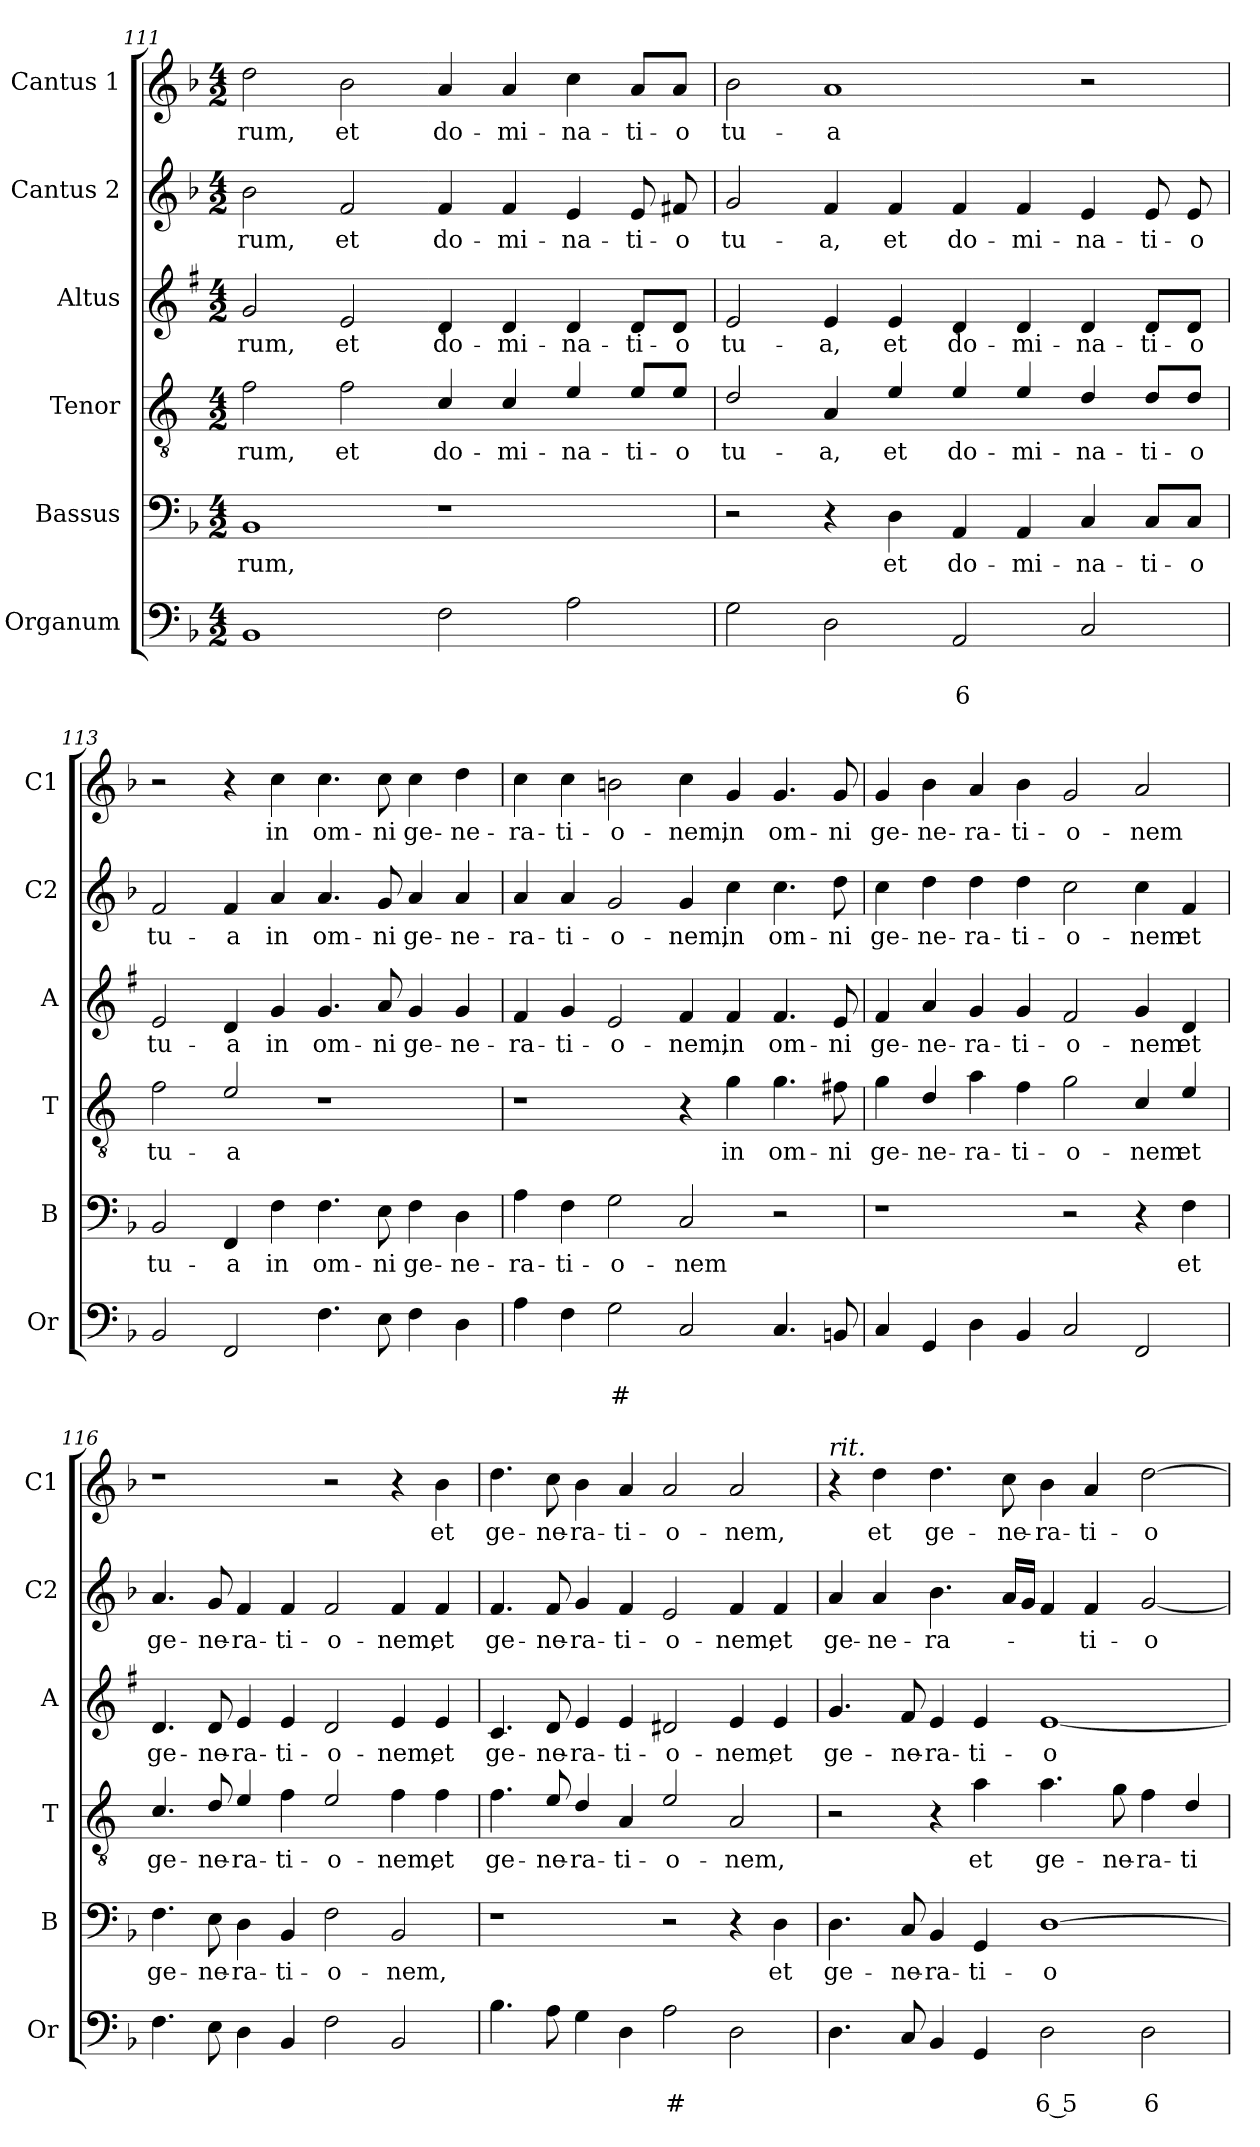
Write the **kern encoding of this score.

**kern	**text	**text	**kern	**text	**kern	**text	**kern	**text	**kern	**text	**kern	**text
*part6	*part6	*part6	*part5	*part5	*part4	*part4	*part3	*part3	*part2	*part2	*part1	*part1
*staff6	*staff6	*staff6	*staff5	*staff5	*staff4	*staff4	*staff3	*staff3	*staff2	*staff2	*staff1	*staff1
*I"Organum	*	*	*I"Bassus	*	*I"Tenor	*	*I"Altus	*	*I"Cantus 2	*	*I"Cantus 1	*
*I'Or	*	*	*I'B	*	*I'T	*	*I'A	*	*I'C2	*	*I'C1	*
*clefF4	*	*	*clefF4	*	*clefGv2	*	*clefG2	*	*clefG2	*	*clefG2	*
*	*	*	*	*	*ITrd4c7	*	*ITrd1c2	*	*	*	*	*
*k[b-]	*	*	*k[b-]	*	*k[b-]	*	*k[b-]	*	*k[b-]	*	*k[b-]	*
*F:	*	*	*F:	*	*F:	*	*F:	*	*F:	*	*F:	*
*M4/2	*	*	*M4/2	*	*M4/2	*	*M4/2	*	*M4/2	*	*M4/2	*
=111	=111	=111	=111	=111	=111	=111	=111	=111	=111	=111	=111	=111
!	!	!	!	!LO:LY:b	!	!LO:LY:b	!	!LO:LY:b	!	!LO:LY:b	!	!LO:LY:b
1BB-	.	.	1BB-	-rum,	2B-\	-rum,	2f/	-rum,	2b-\	-rum,	2dd\	-rum,
!	!	!	!	!	!	!LO:LY:b	!	!LO:LY:b	!	!LO:LY:b	!	!LO:LY:b
.	.	.	.	.	2B-\	et	2d/	et	2f/	et	2b-\	et
!	!	!	!	!	!	!LO:LY:b	!	!LO:LY:b	!	!LO:LY:b	!	!LO:LY:b
2F\	.	.	1r	.	4F/	do-	4c/	do-	4f/	do-	4a/	do-
!	!	!	!	!	!	!LO:LY:b	!	!LO:LY:b	!	!LO:LY:b	!	!LO:LY:b
.	.	.	.	.	4F/	-mi-	4c/	-mi-	4f/	-mi-	4a/	-mi-
!	!	!	!	!	!	!LO:LY:b	!	!LO:LY:b	!	!LO:LY:b	!	!LO:LY:b
2A\	.	.	.	.	4A/	-na-	4c/	-na-	4e/	-na-	4cc\	-na-
!	!	!	!	!	!	!LO:LY:b	!	!LO:LY:b	!	!LO:LY:b	!	!LO:LY:b
.	.	.	.	.	8A/L	-ti-	8c/L	-ti-	8e/	-ti-	8a/L	-ti-
!	!	!	!	!	!	!LO:LY:b	!	!LO:LY:b	!	!LO:LY:b	!	!LO:LY:b
.	.	.	.	.	8A/J	-o	8c/J	-o	8f#X/	-o	8a/J	-o
=112	=112	=112	=112	=112	=112	=112	=112	=112	=112	=112	=112	=112
!	!	!	!	!	!	!LO:LY:b	!	!LO:LY:b	!	!LO:LY:b	!	!LO:LY:b
2G\	.	.	2r	.	2G/	tu-	2d/	tu-	2g/	tu-	2b-\	tu-
!	!	!	!	!	!	!LO:LY:b	!	!LO:LY:b	!	!LO:LY:b	!	!LO:LY:b
2D\	.	.	4r	.	4D/	-a,	4d/	-a,	4f/	-a,	1a	-a
!	!	!	!	!LO:LY:b	!	!LO:LY:b	!	!LO:LY:b	!	!LO:LY:b	!	!
.	.	.	4D\	et	4A/	et	4d/	et	4f/	et	.	.
!	!	!LO:LY:b	!	!LO:LY:b	!	!LO:LY:b	!	!LO:LY:b	!	!LO:LY:b	!	!
2AA/	.	6	4AA/	do-	4A/	do-	4c/	do-	4f/	do-	.	.
!	!	!	!	!LO:LY:b	!	!LO:LY:b	!	!LO:LY:b	!	!LO:LY:b	!	!
.	.	.	4AA/	-mi-	4A/	-mi-	4c/	-mi-	4f/	-mi-	.	.
!	!	!	!	!LO:LY:b	!	!LO:LY:b	!	!LO:LY:b	!	!LO:LY:b	!	!
2C/	.	.	4C/	-na-	4G/	-na-	4c/	-na-	4e/	-na-	2r	.
!	!	!	!	!LO:LY:b	!	!LO:LY:b	!	!LO:LY:b	!	!LO:LY:b	!	!
.	.	.	8C/L	-ti-	8G/L	-ti-	8c/L	-ti-	8e/	-ti-	.	.
!	!	!	!	!LO:LY:b	!	!LO:LY:b	!	!LO:LY:b	!	!LO:LY:b	!	!
.	.	.	8C/J	-o	8G/J	-o	8c/J	-o	8e/	-o	.	.
=113	=113	=113	=113	=113	=113	=113	=113	=113	=113	=113	=113	=113
!	!	!	!	!LO:LY:b	!	!LO:LY:b	!	!LO:LY:b	!	!LO:LY:b	!	!
2BB-/	.	.	2BB-/	tu-	2B-\	tu-	2d/	tu-	2f/	tu-	2r	.
!	!	!	!	!LO:LY:b	!	!LO:LY:b	!	!LO:LY:b	!	!LO:LY:b	!	!
2FF/	.	.	4FF/	-a	2A/	-a	4c/	-a	4f/	-a	4r	.
!	!	!	!	!LO:LY:b	!	!	!	!LO:LY:b	!	!LO:LY:b	!	!LO:LY:b
.	.	.	4F\	in	.	.	4f/	in	4a/	in	4cc\	in
!	!	!	!	!LO:LY:b	!	!	!	!LO:LY:b	!	!LO:LY:b	!	!LO:LY:b
4.F\	.	.	4.F\	om-	1r	.	4.f/	om-	4.a/	om-	4.cc\	om-
!	!	!	!	!LO:LY:b	!	!	!	!LO:LY:b	!	!LO:LY:b	!	!LO:LY:b
8E\	.	.	8E\	-ni	.	.	8g/	-ni	8g/	-ni	8cc\	-ni
!	!	!	!	!LO:LY:b	!	!	!	!LO:LY:b	!	!LO:LY:b	!	!LO:LY:b
4F\	.	.	4F\	ge-	.	.	4f/	ge-	4a/	ge-	4cc\	ge-
!	!	!	!	!LO:LY:b	!	!	!	!LO:LY:b	!	!LO:LY:b	!	!LO:LY:b
4D\	.	.	4D\	-ne-	.	.	4f/	-ne-	4a/	-ne-	4dd\	-ne-
!!LO:PB:g=z
=114	=114	=114	=114	=114	=114	=114	=114	=114	=114	=114	=114	=114
!	!	!	!	!LO:LY:b	!	!	!	!LO:LY:b	!	!LO:LY:b	!	!LO:LY:b
4A\	.	.	4A\	-ra-	1r	.	4e/	-ra-	4a/	-ra-	4cc\	-ra-
!	!	!	!	!LO:LY:b	!	!	!	!LO:LY:b	!	!LO:LY:b	!	!LO:LY:b
4F\	.	.	4F\	-ti-	.	.	4f/	-ti-	4a/	-ti-	4cc\	-ti-
!	!	!LO:LY:b	!	!LO:LY:b	!	!	!	!LO:LY:b	!	!LO:LY:b	!	!LO:LY:b
2G\	.	#	2G\	-o-	.	.	2d/	-o-	2g/	-o-	2bn\	-o-
!	!	!	!	!LO:LY:b	!	!	!	!LO:LY:b	!	!LO:LY:b	!	!LO:LY:b
2C/	.	.	2C/	-nem	4r	.	4e/	-nem,	4g/	-nem,	4cc\	-nem,
!	!	!	!	!	!	!LO:LY:b	!	!LO:LY:b	!	!LO:LY:b	!	!LO:LY:b
.	.	.	.	.	4c\	in	4e/	in	4cc\	in	4g/	in
!	!	!	!	!	!	!LO:LY:b	!	!LO:LY:b	!	!LO:LY:b	!	!LO:LY:b
4.C/	.	.	2r	.	4.c\	om-	4.e/	om-	4.cc\	om-	4.g/	om-
!	!	!	!	!	!	!LO:LY:b	!	!LO:LY:b	!	!LO:LY:b	!	!LO:LY:b
8BBn/	.	.	.	.	8Bn\	-ni	8d/	-ni	8dd\	-ni	8g/	-ni
=115	=115	=115	=115	=115	=115	=115	=115	=115	=115	=115	=115	=115
!	!	!	!	!	!	!LO:LY:b	!	!LO:LY:b	!	!LO:LY:b	!	!LO:LY:b
4C/	.	.	1r	.	4c\	ge-	4e/	ge-	4cc\	ge-	4g/	ge-
!	!	!	!	!	!	!LO:LY:b	!	!LO:LY:b	!	!LO:LY:b	!	!LO:LY:b
4GG/	.	.	.	.	4G/	-ne-	4g/	-ne-	4dd\	-ne-	4b-\	-ne-
!	!	!	!	!	!	!LO:LY:b	!	!LO:LY:b	!	!LO:LY:b	!	!LO:LY:b
4D\	.	.	.	.	4d\	-ra-	4f/	-ra-	4dd\	-ra-	4a/	-ra-
!	!	!	!	!	!	!LO:LY:b	!	!LO:LY:b	!	!LO:LY:b	!	!LO:LY:b
4BB-/	.	.	.	.	4B-\	-ti-	4f/	-ti-	4dd\	-ti-	4b-\	-ti-
!	!	!	!	!	!	!LO:LY:b	!	!LO:LY:b	!	!LO:LY:b	!	!LO:LY:b
2C/	.	.	2r	.	2c\	-o-	2e/	-o-	2cc\	-o-	2g/	-o-
!	!	!	!	!	!	!LO:LY:b	!	!LO:LY:b	!	!LO:LY:b	!	!LO:LY:b
2FF/	.	.	4r	.	4F/	-nem	4f/	-nem	4cc\	-nem	2a/	-nem
!	!	!	!	!LO:LY:b	!	!LO:LY:b	!	!LO:LY:b	!	!LO:LY:b	!	!
.	.	.	4F\	et	4A/	et	4c/	et	4f/	et	.	.
=116	=116	=116	=116	=116	=116	=116	=116	=116	=116	=116	=116	=116
!	!	!	!	!LO:LY:b	!	!LO:LY:b	!	!LO:LY:b	!	!LO:LY:b	!	!
4.F\	.	.	4.F\	ge-	4.F/	ge-	4.c/	ge-	4.a/	ge-	1r	.
!	!	!	!	!LO:LY:b	!	!LO:LY:b	!	!LO:LY:b	!	!LO:LY:b	!	!
8E\	.	.	8E\	-ne-	8G/	-ne-	8c/	-ne-	8g/	-ne-	.	.
!	!	!	!	!LO:LY:b	!	!LO:LY:b	!	!LO:LY:b	!	!LO:LY:b	!	!
4D\	.	.	4D\	-ra-	4A/	-ra-	4d/	-ra-	4f/	-ra-	.	.
!	!	!	!	!LO:LY:b	!	!LO:LY:b	!	!LO:LY:b	!	!LO:LY:b	!	!
4BB-/	.	.	4BB-/	-ti-	4B-\	-ti-	4d/	-ti-	4f/	-ti-	.	.
!	!	!	!	!LO:LY:b	!	!LO:LY:b	!	!LO:LY:b	!	!LO:LY:b	!	!
2F\	.	.	2F\	-o-	2A/	-o-	2c/	-o-	2f/	-o-	2r	.
!	!	!	!	!LO:LY:b	!	!LO:LY:b	!	!LO:LY:b	!	!LO:LY:b	!	!
2BB-/	.	.	2BB-/	-nem,	4B-\	-nem,	4d/	-nem,	4f/	-nem,	4r	.
!	!	!	!	!	!	!LO:LY:b	!	!LO:LY:b	!	!LO:LY:b	!	!LO:LY:b
.	.	.	.	.	4B-\	et	4d/	et	4f/	et	4b-\	et
=117	=117	=117	=117	=117	=117	=117	=117	=117	=117	=117	=117	=117
!	!	!	!	!	!	!LO:LY:b	!	!LO:LY:b	!	!LO:LY:b	!	!LO:LY:b
4.B-\	.	.	1r	.	4.B-\	ge-	4.B-/	ge-	4.f/	ge-	4.dd\	ge-
!	!	!	!	!	!	!LO:LY:b	!	!LO:LY:b	!	!LO:LY:b	!	!LO:LY:b
8A\	.	.	.	.	8A/	-ne-	8c/	-ne-	8f/	-ne-	8cc\	-ne-
!	!	!	!	!	!	!LO:LY:b	!	!LO:LY:b	!	!LO:LY:b	!	!LO:LY:b
4G\	.	.	.	.	4G/	-ra-	4d/	-ra-	4g/	-ra-	4b-\	-ra-
!	!	!	!	!	!	!LO:LY:b	!	!LO:LY:b	!	!LO:LY:b	!	!LO:LY:b
4D\	.	.	.	.	4D/	-ti-	4d/	-ti-	4f/	-ti-	4a/	-ti-
!	!	!LO:LY:b	!	!	!	!LO:LY:b	!	!LO:LY:b	!	!LO:LY:b	!	!LO:LY:b
2A\	.	#	2r	.	2A/	-o-	2c#X/	-o-	2e/	-o-	2a/	-o-
!	!	!	!	!	!	!LO:LY:b	!	!LO:LY:b	!	!LO:LY:b	!	!LO:LY:b
2D\	.	.	4r	.	2D/	-nem,	4d/	-nem,	4f/	-nem,	2a/	-nem,
!	!	!	!	!LO:LY:b	!	!	!	!LO:LY:b	!	!LO:LY:b	!	!
.	.	.	4D\	et	.	.	4d/	et	4f/	et	.	.
!!LO:LB:g=z
=118	=118	=118	=118	=118	=118	=118	=118	=118	=118	=118	=118	=118
!	!	!	!	!	!	!	!	!	!	!	!LO:TX:a:i:t=rit.	!
!	!	!	!	!LO:LY:b	!	!	!	!LO:LY:b	!	!LO:LY:b	!	!
4.D\	.	.	4.D\	ge-	2r	.	4.f/	ge-	4a/	ge-	4r	.
!	!	!	!	!	!	!	!	!	!	!LO:LY:b	!	!LO:LY:b
.	.	.	.	.	.	.	.	.	4a/	-ne-	4dd\	et
!	!	!	!	!LO:LY:b	!	!	!	!LO:LY:b	!	!	!	!
8C/	.	.	8C/	-ne-	.	.	8e/	-ne-	.	.	.	.
!	!	!	!	!LO:LY:b	!	!	!	!LO:LY:b	!	!LO:LY:b	!	!LO:LY:b
4BB-/	.	.	4BB-/	-ra-	4r	.	4d/	-ra-	4.b-\	-ra-	4.dd\	ge-
!	!	!	!	!LO:LY:b	!	!LO:LY:b	!	!LO:LY:b	!	!	!	!
4GG/	.	.	4GG/	-ti-	4d\	et	4d/	-ti-	.	.	.	.
!	!	!	!	!	!	!	!	!	!	!	!	!LO:LY:b
.	.	.	.	.	.	.	.	.	16a/LL	.	8cc\	-ne-
.	.	.	.	.	.	.	.	.	16g/JJ	.	.	.
!	!	!LO:LY:b	!	!LO:LY:b	!	!LO:LY:b	!	!LO:LY:b	!	!	!	!LO:LY:b
2D\	.	6 5	[1D	-o-	4.d\	ge-	[1d	-o-	4f/	.	4b-\	-ra-
!	!	!	!	!	!	!	!	!	!	!LO:LY:b	!	!LO:LY:b
.	.	.	.	.	.	.	.	.	4f/	-ti-	4a/	-ti-
!	!	!	!	!	!	!LO:LY:b	!	!	!	!	!	!
.	.	.	.	.	8c\	-ne-	.	.	.	.	.	.
!	!	!LO:LY:b	!	!	!	!LO:LY:b	!	!	!	!LO:LY:b	!	!LO:LY:b
2D\	.	6	.	.	4B-\	-ra-	.	.	[2g/	-o-	[2dd\	-o-
!	!	!	!	!	!	!LO:LY:b	!	!	!	!	!	!
.	.	.	.	.	4G/	-ti-	.	.	.	.	.	.
=	=	=	=	=	=	=	=	=	=	=	=	=
*-	*-	*-	*-	*-	*-	*-	*-	*-	*-	*-	*-	*-
